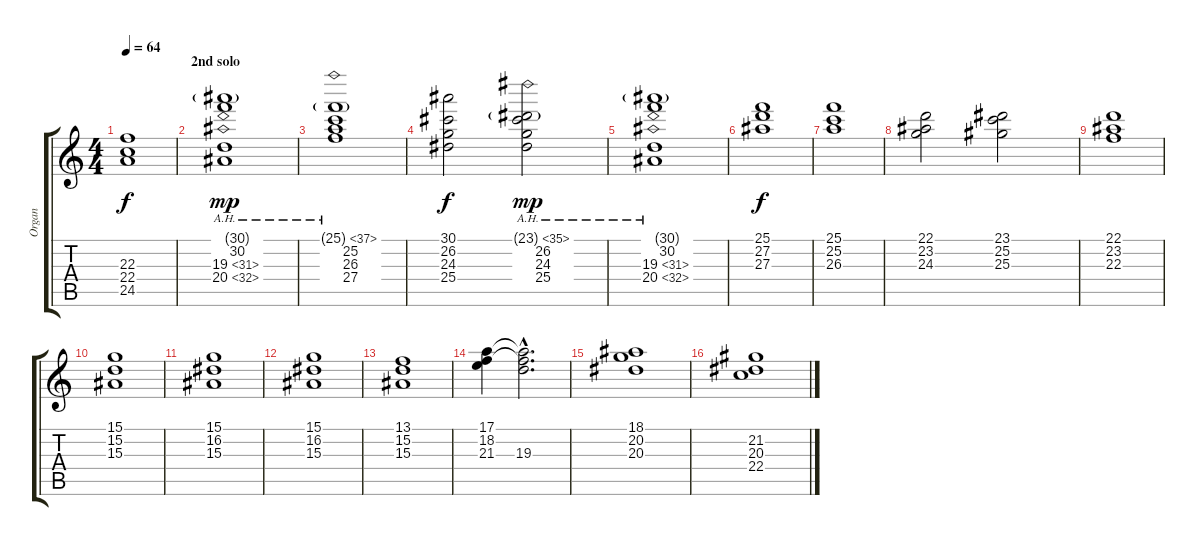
\track ("Organ" "Organ") {instrument rockorgan}
\staff {score tabs}
\tuning (E4 B3 G3 D3 A2 E2) {hide}
\ts (4 4)
\tempo 64
\clef g2
\ks c
(22.3 22.4 24.5).1{dy f} |
\section ("" "2nd solo")
(30.1{g} 30.2 19.3{ah 12} 20.4{ah 12}).1{dy mp} |
(25.1{ah 12 g} 25.2 26.3 27.4).1 |
(30.1 26.2 24.3 25.4).2{dy f} (23.1{ah 12 g} 26.2 24.3 25.4).2{dy mp} |
(30.1{g} 30.2 19.3{ah 12} 20.4{ah 12}).1 |
(25.1 27.2 27.3).1{dy f} |
(25.1 25.2 26.3).1 |
(22.1 23.2 24.3).2 (23.1 25.2 25.3).2 |
(22.1 23.2 22.3).1 |
(15.1 15.2 15.3).1 |
(15.1 16.2 15.3).1 |
(15.1 16.2 15.3).1 |
(13.1 15.2 15.3).1 |
(17.1 18.2 21.3).4 (17.1{hac t} 18.2{hac t} 19.3{hac}).2{d} |
(18.1 20.2 20.3).1 |
(21.2 20.3 22.4).1
